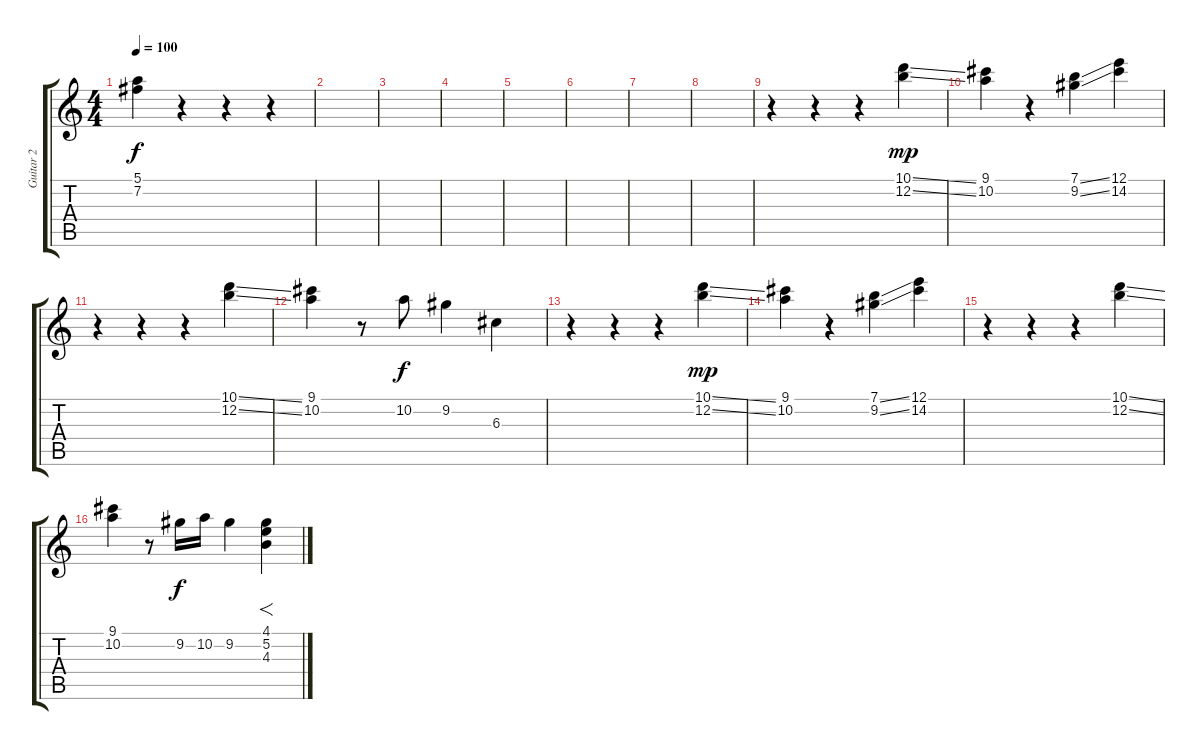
\track ("Guitar 2" "Guitar 2") {instrument distortionguitar}
\staff {score tabs}
\tuning (E4 B3 G3 D3 A2 E2) {hide}
\ts (4 4)
\tempo 100
\clef g2
\ks c
(5.1 7.2).4{dy f} r.4 r.4 r.4 |
|
|
|
|
|
|
|
r.4 r.4 r.4 (10.1{ss} 12.2{ss}).4{dy mp} |
(9.1 10.2).4 r.4 (7.1{ss} 9.2{ss}).4 (12.1 14.2).4 |
r.4 r.4 r.4 (10.1{ss} 12.2{ss}).4 |
(9.1 10.2).4 r.8 10.2.8{dy f} 9.2.4 6.3.4 |
r.4 r.4 r.4 (10.1{ss} 12.2{ss}).4{dy mp} |
(9.1 10.2).4 r.4 (7.1{ss} 9.2{ss}).4 (12.1 14.2).4 |
r.4 r.4 r.4 (10.1{ss} 12.2{ss}).4 |
(9.1 10.2).4 r.8 9.2.16{dy f} 10.2.16 9.2.4 (4.1{ss} 5.2{ss} 4.3{ss}).4{f}
